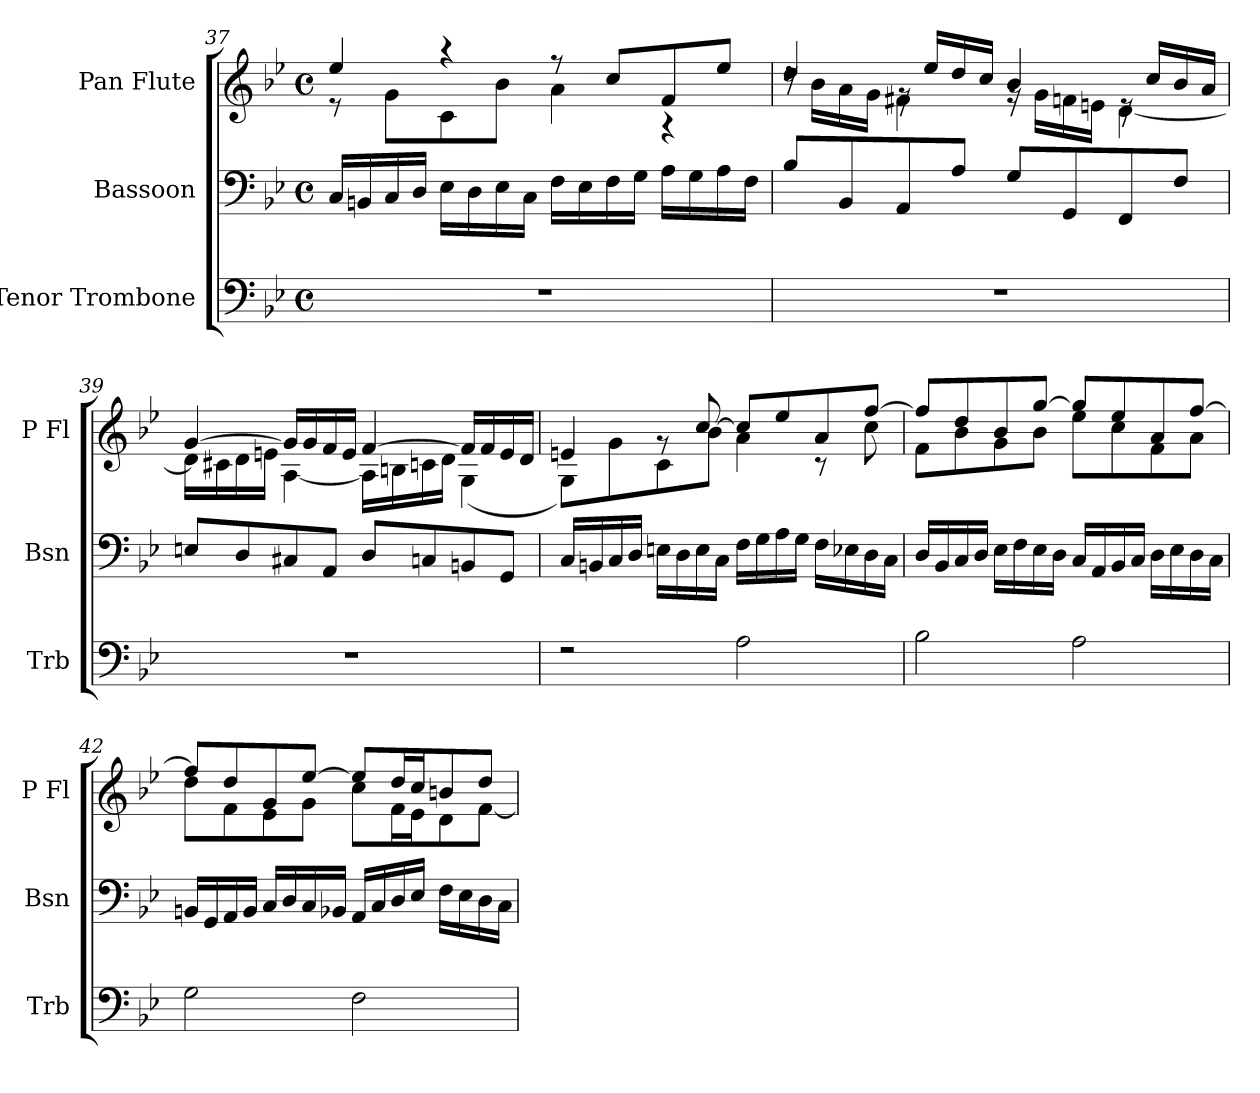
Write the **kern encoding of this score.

**kern	**kern	**kern
*part3	*part2	*part1
*staff3	*staff2	*staff1
*I"Tenor Trombone	*I"Bassoon	*I"Pan Flute
*I'Trb	*I'Bsn	*I'P Fl
*clefF4	*clefF4	*clefG2
*k[b-e-]	*k[b-e-]	*k[b-e-]
*M4/4	*M4/4	*M4/4
*met(c)	*met(c)	*met(c)
=37	=37	=37
*	*	*^
1r	16C/LL	4ee-/	8re
.	16BBn/	.	.
.	16C/	.	8g\L
.	16D/JJ	.	.
.	16E-\LL	4r	8c\
.	16D\	.	.
.	16E-\	.	8b-\J
.	16C\JJ	.	.
.	16F\LL	8r	4a\
.	16E-\	.	.
.	16F\	8cc/L	.
.	16G\JJ	.	.
.	16A\LL	8f/	4rA
.	16G\	.	.
.	16A\	8ee-/J	.
.	16F\JJ	.	.
!!LO:LB:g=z	!!
=38	=38	=38	=38
1r	8B-\L	4dd/	16rdd
.	.	.	16b-\LL
.	8BB-/	.	16a\
.	.	.	16g\JJ
.	8AA/	16rg	4f#X\
.	.	16ee-/LL	.
.	8A\J	16dd/	.
.	.	16cc/JJ	.
.	8G\L	4b-/	16rg
.	.	.	16g\LL
.	8GG/	.	16fn\
.	.	.	16en\JJ
.	8FF/	16re	[4d\
.	.	16cc/LL	.
.	8F\J	16b-/	.
.	.	16a/JJ	.
=39	=39	=39	=39
1r	8En/L	[4g/	16d\LL]
.	.	.	16c#X\
.	8D/	.	16d\
.	.	.	16en\JJ
.	8C#X/	16g/LL]	[4A\
.	.	16g/	.
.	8AA/J	16f/	.
.	.	16e/JJ	.
.	8D/L	[4f/	16A\LL]
.	.	.	16Bn\
.	8Cn/	.	16cn\
.	.	.	16d\JJ
.	8BBn/	16f/LL]	(<4G\
.	.	16f/	.
.	8GG/J	16e/	.
.	.	16d/JJ	.
=40	=40	=40	=40
2rF	16C/LL	4en/	8G\L)
.	16BBn/	.	.
.	16C/	.	8g\
.	16D/JJ	.	.
.	16En\LL	8rg	8c\
.	16D\	.	.
.	16E\	[8cc/	8b-\J
.	16C\JJ	.	.
2A\	16F\LL	8cc/L]	4a\
.	16G\	.	.
.	16A\	8ee-/	.
.	16G\JJ	.	.
.	16F\LL	8a/	8rc
.	16E-X\	.	.
.	16D\	[8ff/J	8cc\
.	16C\JJ	.	.
!!LO:LB:g=z	!!
=41	=41	=41	=41
2B-\	16D/LL	8ff/L]	8f\L
.	16BB-/	.	.
.	16C/	8dd/	8b-\
.	16D/JJ	.	.
.	16E-\LL	8b-/	8g\
.	16F\	.	.
.	16E-\	[8gg/J	8b-\J
.	16D\JJ	.	.
2A\	16C/LL	8gg/L]	8ee-\L
.	16AA/	.	.
.	16BB-/	8ee-/	8cc\
.	16C/JJ	.	.
.	16D\LL	8a/	8f\
.	16E-\	.	.
.	16D\	[8ff/J	8a\J
.	16C\JJ	.	.
=42	=42	=42	=42
2G\	16BBn/LL	8ff/L]	8dd\L
.	16GG/	.	.
.	16AA/	8dd/	8f\
.	16BB/JJ	.	.
.	16C/LL	8g/	8e-\
.	16D/	.	.
.	16C/	[8ee-/J	8g\J
.	16BB-X/JJ	.	.
2F\	16AA/LL	8ee-/L]	8cc\L
.	16C/	.	.
.	16D/	16dd/L	16f\L
.	16E-/JJ	16cc/J	16e-\J
.	16F\LL	8bn/	8d\
.	16E-\	.	.
.	16D\	8dd/J	[8f\J
.	16C\JJ	.	.
*	*	*v	*v
=	=	=
*-	*-	*-
